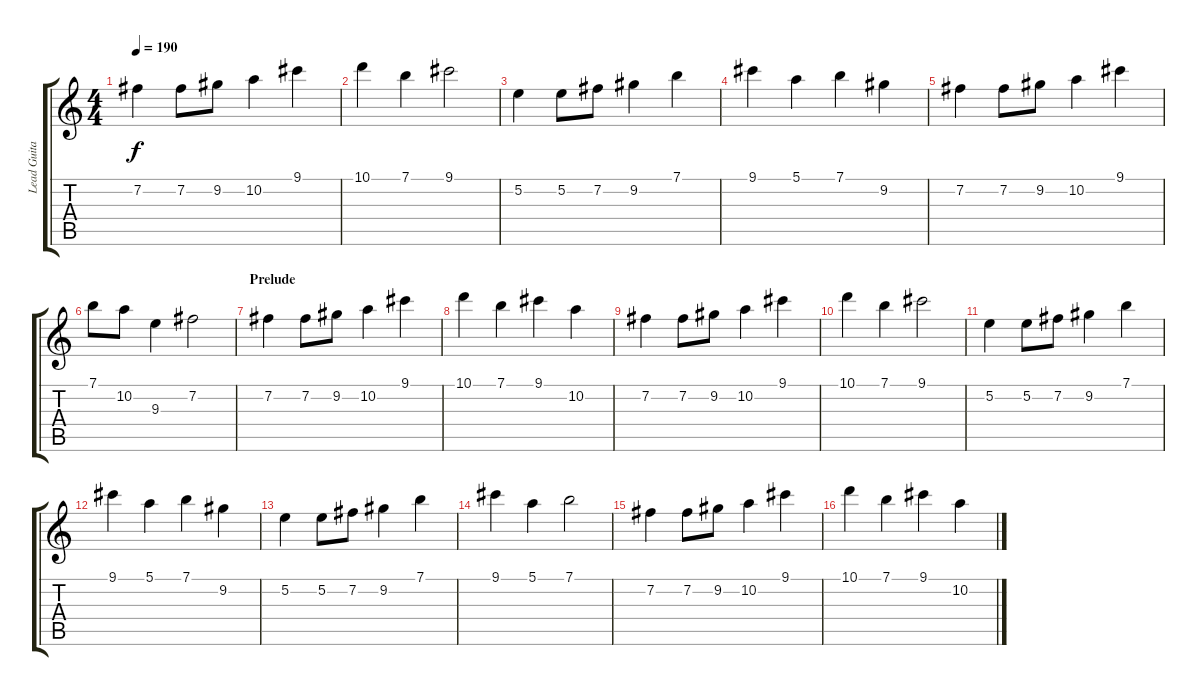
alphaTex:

\track ("Lead Guitar II" "Lead Guita") {instrument distortionguitar}
\staff {score tabs}
\tuning (E4 B3 G3 D3 A2 E2) {hide}
\ts (4 4)
\tempo 190
\clef g2
\ks c
7.2.4{dy f} 7.2.8 9.2.8 10.2.4 9.1.4 |
10.1.4 7.1.4 9.1.2 |
5.2.4 5.2.8 7.2.8 9.2.4 7.1.4 |
9.1.4 5.1.4 7.1.4 9.2.4 |
7.2.4 7.2.8 9.2.8 10.2.4 9.1.4 |
7.1.8 10.2.8 9.3.4 7.2.2 |
\section ("" "Prelude")
7.2.4 7.2.8 9.2.8 10.2.4 9.1.4 |
10.1.4 7.1.4 9.1.4 10.2.4 |
7.2.4 7.2.8 9.2.8 10.2.4 9.1.4 |
10.1.4 7.1.4 9.1.2 |
5.2.4 5.2.8 7.2.8 9.2.4 7.1.4 |
9.1.4 5.1.4 7.1.4 9.2.4 |
5.2.4 5.2.8 7.2.8 9.2.4 7.1.4 |
9.1.4 5.1.4 7.1.2 |
7.2.4 7.2.8 9.2.8 10.2.4 9.1.4 |
10.1.4 7.1.4 9.1.4 10.2.4
